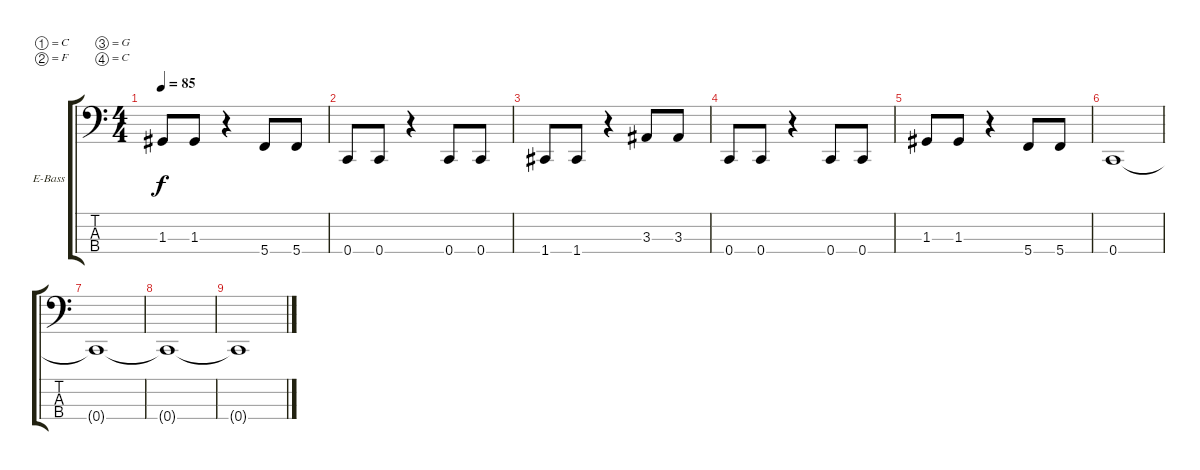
\defaultSystemsLayout 4
\bracketExtendMode groupsimilarinstruments
\firstSystemTrackNameOrientation horizontal
\otherSystemsTrackNameOrientation horizontal
\track ("Electric Bass" "E-Bass") {instrument electricbassfinger}
\staff {score tabs}
\tuning (C2 F2 G1 C1)
\ts (4 4)
\tempo 85
\clef f4
\scale
0.333333
\ks c
1.3.8{dy f} 1.3.8 r.4 5.4.8 5.4.8 |
\scale
0.333333 0.4.8 0.4.8 r.4 0.4.8 0.4.8 |
\scale
0.333333 1.4.8 1.4.8 r.4 3.3.8 3.3.8 |
\scale
0.333333 0.4.8 0.4.8 r.4 0.4.8 0.4.8 |
\scale
0.333333 1.3.8 1.3.8 r.4 5.4.8 5.4.8 |
\scale
0.333333 0.4.1 |
\scale
0.333333 0.4{t}.1 |
0.4{t}.1 |
0.4{t}.1
